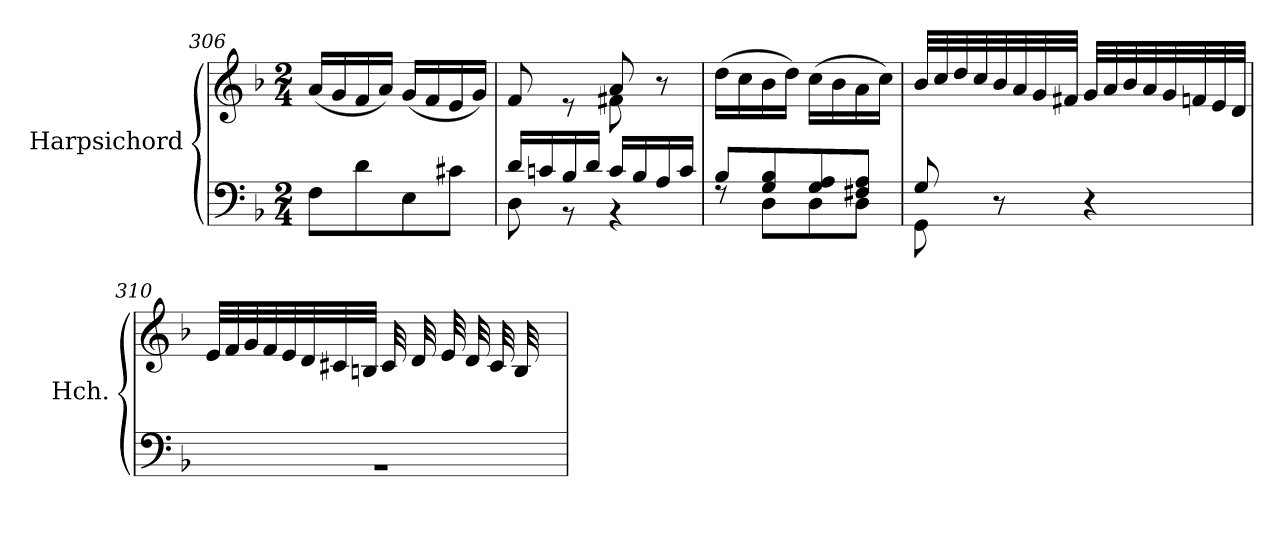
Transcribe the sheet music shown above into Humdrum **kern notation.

**kern	**kern
*part1	*part1
*staff2	*staff1
*I"Harpsichord	*
*I'Hch.	*
*clefF4	*clefG2
*k[b-]	*k[b-]
*M2/4	*M2/4
=306	=306
8F\L	(16a/LL
.	16g/
8d\	16f/
.	16a/JJ)
8E\	(16g/LL
.	16f/
8c#X\J	16e/
.	16g/JJ)
=307	=307
*^	*^
16d/LL	8D\	8f/	4ryy
16cn/	.	.	.
16B-/	8r	8re	.
16d/JJ	.	.	.
16c/LL	4r	8a/	8f#X\
16B-/	.	.	.
16A/	.	8r	8ryy
16c/JJ	.	.	.
*	*	*v	*v
!!LO:LB:g=z
=308	=308	=308
8B-/L	8rF	(16dd\LL
.	.	16cc\
8G/ 8B-/	8D\L	16b-\
.	.	16dd\JJ)
8G/ 8A/	8D\	(16cc\LL
.	.	16b-\
8F#X/ 8A/J	8D\J	16a\
.	.	16cc\JJ)
=309	=309	=309
8G/	8GG\	32b-/LLL
.	.	32cc/
.	.	32dd/
.	.	32cc/
8r	8ryy	32b-/
.	.	32a/
.	.	32g/
.	.	32f#X/JJJ
4r	4ryy	32g/LLL
.	.	32a/
.	.	32b-/
.	.	32a/
.	.	32g/
.	.	32fn/
.	.	32e/
.	.	32d/JJJ
=310	=310	=310
4..ryy	2rBB	32e/LLL
.	.	32f/
.	.	32g/
.	.	32f/
.	.	32e/
.	.	32d/
.	.	32c#X/
.	.	32Bn/JJJ
.	.	32c#/LLL
.	.	32d/
.	.	32e/
.	.	32d/
.	.	32c#/
.	.	32B/
32A/	.	16ryy
32G/JJJ	.	.
*v	*v	*
=	=
*-	*-
